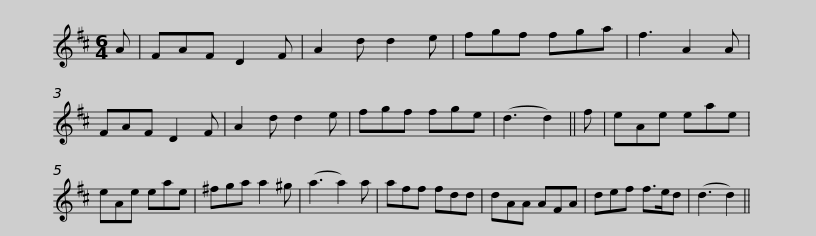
X:1
L:1/8
M:6/4
I:linebreak $
K:D
V:1 treble
V:1
 A | FAF D2 F | A2 d d2 e | fgf fga | f3 A2 A | %5
 FAF D2 F | A2 d d2 e | fgf fge | (d3 d2) || f |$ %10
 eAe eae | eAe eae | ^fga a2 ^g | (a3 a2) a | aff fdd | %15
 dAA AFA | def f>ed | (d3 d2) || %18
